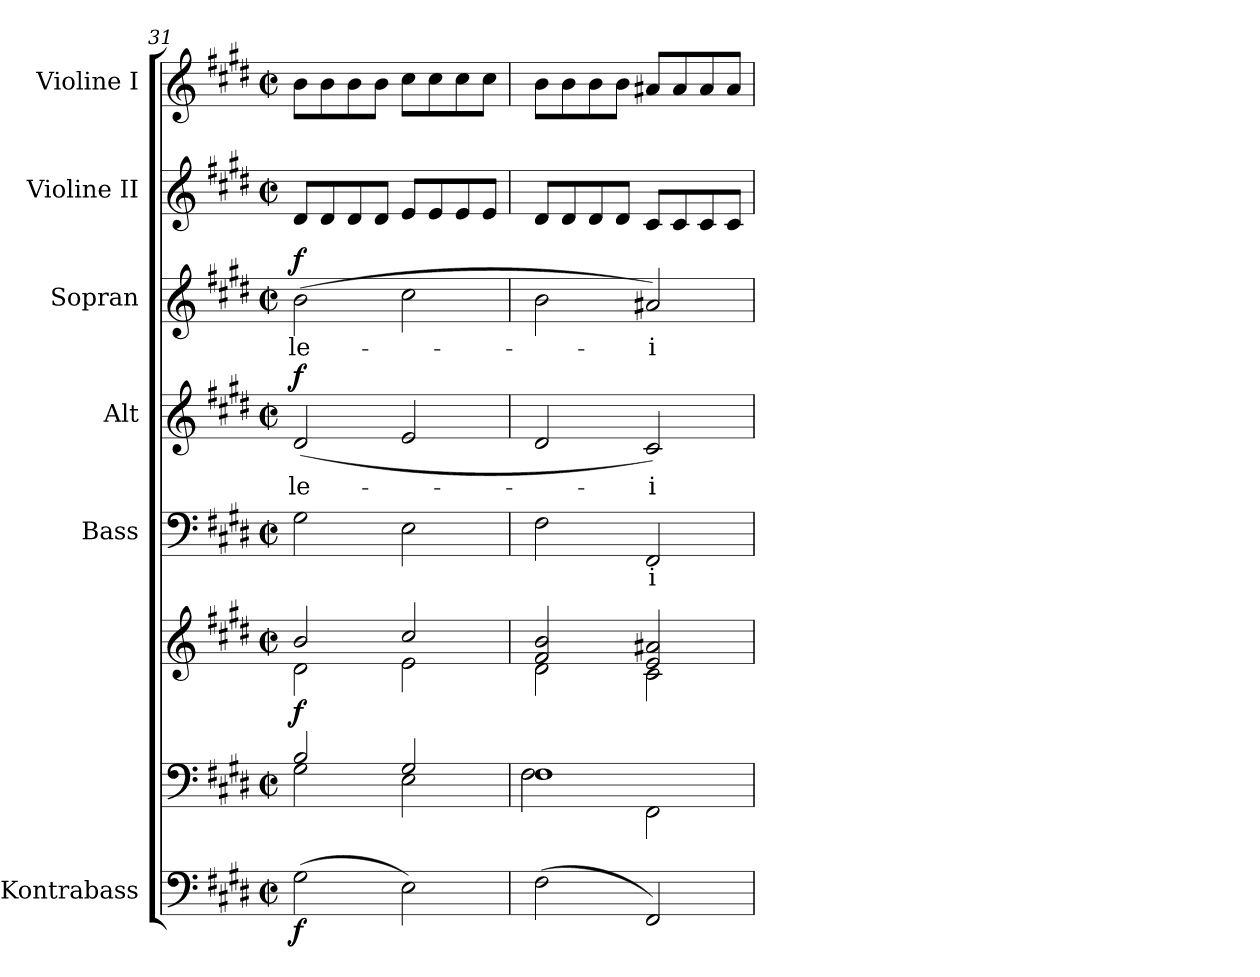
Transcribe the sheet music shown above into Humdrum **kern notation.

**kern	**dynam	**kern	**kern	**dynam	**kern	**text	**kern	**text	**dynam	**kern	**text	**dynam	**kern	**kern
*part7	*part7	*part6	*part6	*part6	*part5	*part5	*part4	*part4	*part4	*part3	*part3	*part3	*part2	*part1
*staff8	*staff8	*staff7	*staff6	*staff6/7	*staff5	*staff5	*staff4	*staff4	*staff4	*staff3	*staff3	*staff3	*staff2	*staff1
*I"Kontrabass	*	*	*	*	*I"Bass	*	*I"Alt	*	*	*I"Sopran	*	*	*I"Violine II	*I"Violine I
*I'Kb.	*	*	*	*	*I'B.	*	*I'A.	*	*	*I'S.	*	*	*I'Vl. II	*I'Vl. I
!!LO:PB:g=z
*clefF4	*	*clefF4	*clefG2	*	*clefF4	*	*clefG2	*	*	*clefG2	*	*	*clefG2	*clefG2
*ITrd7c12	*	*	*	*	*	*	*	*	*	*	*	*	*	*
*k[f#c#g#d#]	*	*k[f#c#g#d#]	*k[f#c#g#d#]	*	*k[f#c#g#d#]	*	*k[f#c#g#d#]	*	*	*k[f#c#g#d#]	*	*	*k[f#c#g#d#]	*k[f#c#g#d#]
*E:	*	*E:	*E:	*	*E:	*	*E:	*	*	*E:	*	*	*E:	*E:
*M2/2	*	*M2/2	*M2/2	*	*M2/2	*	*M2/2	*	*	*M2/2	*	*	*M2/2	*M2/2
*met(c|)	*	*met(c|)	*met(c|)	*	*met(c|)	*	*met(c|)	*	*	*met(c|)	*	*	*met(c|)	*met(c|)
=31	=31	=31	=31	=31	=31	=31	=31	=31	=31	=31	=31	=31	=31	=31
*	*	*^	*^	*	*	*	*	*	*	*	*	*	*	*
!	!LO:DY:b	!	!	!	!	!LO:DY:b	!	!	!	!LO:LY:b	!LO:DY:a	!	!LO:LY:b	!LO:DY:a	!	!
(>2GG#\	f	2B/	2G#\	2b/	2d#\	f	2G#\	.	(<2d#/	-le-	f	(>2b\	-le-	f	8d#/L	8b\L
.	.	.	.	.	.	.	.	.	.	.	.	.	.	.	8d#/	8b\
.	.	.	.	.	.	.	.	.	.	.	.	.	.	.	8d#/	8b\
.	.	.	.	.	.	.	.	.	.	.	.	.	.	.	8d#/J	8b\J
2EE\)	.	2G#/	2E\	2cc#/	2e\	.	2E\	.	2e/	.	.	2cc#\	.	.	8e/L	8cc#\L
.	.	.	.	.	.	.	.	.	.	.	.	.	.	.	8e/	8cc#\
.	.	.	.	.	.	.	.	.	.	.	.	.	.	.	8e/	8cc#\
.	.	.	.	.	.	.	.	.	.	.	.	.	.	.	8e/J	8cc#\J
=32	=32	=32	=32	=32	=32	=32	=32	=32	=32	=32	=32	=32	=32	=32	=32	=32
(>2FF#\	.	1F#	2F#\	2f#/ 2b/	2d#\	.	2F#\	.	2d#/	.	.	2b\	.	.	8d#/L	8b\L
.	.	.	.	.	.	.	.	.	.	.	.	.	.	.	8d#/	8b\
.	.	.	.	.	.	.	.	.	.	.	.	.	.	.	8d#/	8b\
.	.	.	.	.	.	.	.	.	.	.	.	.	.	.	8d#/J	8b\J
!	!	!	!	!	!	!	!	!LO:LY:b	!	!LO:LY:b	!	!	!LO:LY:b	!	!	!
2FFF#/)	.	.	2FF#\	2e/ 2a#X/	2c#\	.	2FF#/	-i-	2c#/)	-i-	.	2a#X/)	-i-	.	8c#/L	8a#X/L
.	.	.	.	.	.	.	.	.	.	.	.	.	.	.	8c#/	8a#/
.	.	.	.	.	.	.	.	.	.	.	.	.	.	.	8c#/	8a#/
.	.	.	.	.	.	.	.	.	.	.	.	.	.	.	8c#/J	8a#/J
*	*	*v	*v	*	*	*	*	*	*	*	*	*	*	*	*	*
*	*	*	*v	*v	*	*	*	*	*	*	*	*	*	*	*
=	=	=	=	=	=	=	=	=	=	=	=	=	=	=
*-	*-	*-	*-	*-	*-	*-	*-	*-	*-	*-	*-	*-	*-	*-
